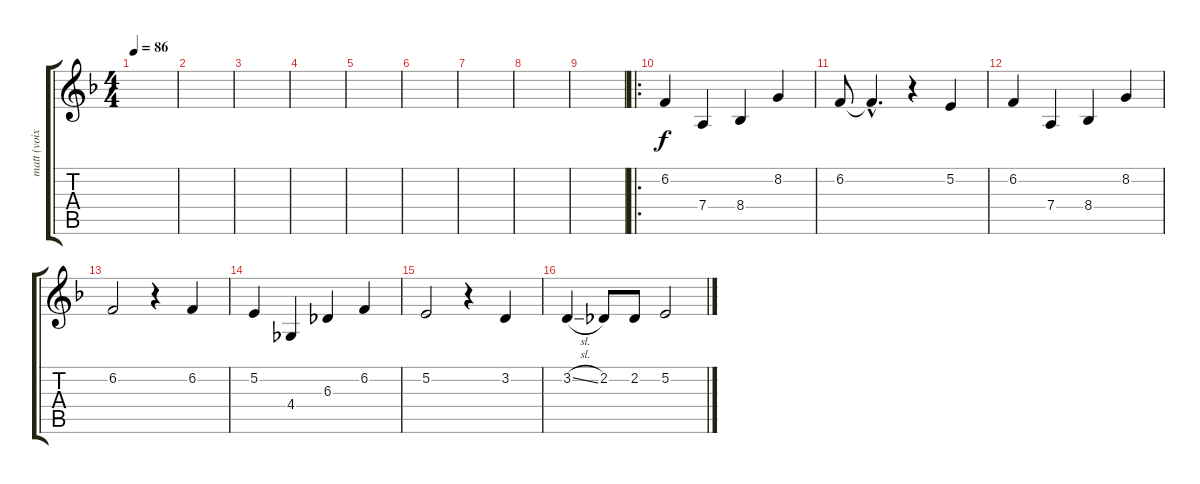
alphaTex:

\track ("matt (voix)" "matt (voix") {instrument stringensemble1}
\staff {score tabs}
\tuning (E4 B3 G3 D3 A2 E2) {hide}
\ts (4 4)
\tempo 86
\clef g2
\ks f
|
|
|
|
|
|
|
|
|
\ro
6.2.4 7.4.4 8.4.4 8.2.4 |
6.2.8 6.2{hac t}.4{d} r.4 5.2.4 |
6.2.4 7.4.4 8.4.4 8.2.4 |
6.2.2 r.4 6.2.4 |
5.2.4 4.4.4 6.3.4 6.2.4 |
5.2.2 r.4 3.2.4 |
3.2{sl}.4 2.2.8 2.2.8 5.2.2
